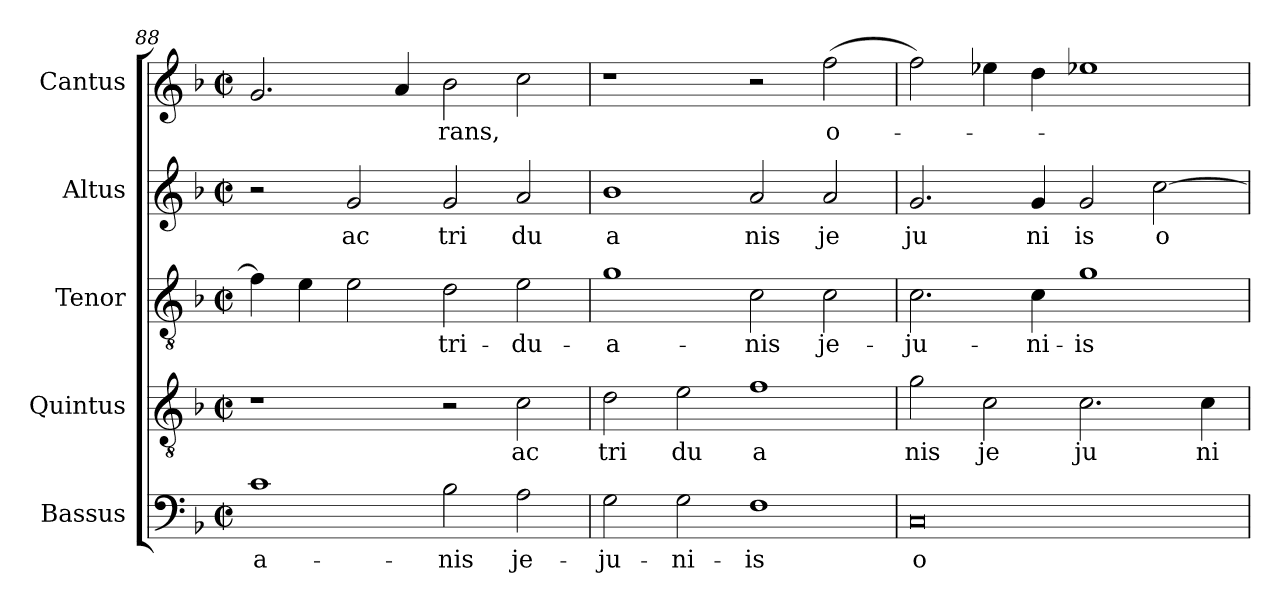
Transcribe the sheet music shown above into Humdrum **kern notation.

**kern	**text	**kern	**text	**kern	**text	**kern	**text	**kern	**text
*part5	*part5	*part4	*part4	*part3	*part3	*part2	*part2	*part1	*part1
*staff5	*staff5	*staff4	*staff4	*staff3	*staff3	*staff2	*staff2	*staff1	*staff1
*I"Bassus	*	*I"Quintus	*	*I"Tenor	*	*I"Altus	*	*I"Cantus	*
*clefF4	*	*clefGv2	*	*clefGv2	*	*clefG2	*	*clefG2	*
*k[b-]	*	*k[b-]	*	*k[b-]	*	*k[b-]	*	*k[b-]	*
*F:	*	*F:	*	*F:	*	*F:	*	*F:	*
*M2/2	*	*M2/2	*	*M2/2	*	*M2/2	*	*M2/2	*
*met(c|)	*	*met(c|)	*	*met(c|)	*	*met(c|)	*	*met(c|)	*
=88	=88	=88	=88	=88	=88	=88	=88	=88	=88
!	!LO:LY:b:cj	!	!	!	!	!	!	!	!
1c	-a-	1r	.	4f\]	.	2r	.	2.g/	.
.	.	.	.	4e\	.	.	.	.	.
!	!	!	!	!	!	!	!LO:LY:b:cj	!	!
.	.	.	.	2e\	.	2g/	ac	.	.
.	.	.	.	.	.	.	.	4a/	.
!	!LO:LY:b:cj	!	!	!	!LO:LY:b:cj	!	!LO:LY:b:cj	!	!LO:LY:b
2B-\	-nis	2r	.	2d\	tri-	2g/	tri	2b-\	-rans,
!	!LO:LY:b:cj	!	!LO:LY:b:cj	!	!LO:LY:b:cj	!	!LO:LY:b:cj	!	!
2A\	je-	2c\	ac	2e\	-du-	2a/	du	2cc\	.
=89	=89	=89	=89	=89	=89	=89	=89	=89	=89
!	!LO:LY:b:cj	!	!LO:LY:b:cj	!	!LO:LY:b:cj	!	!LO:LY:b:cj	!	!
2G\	-ju-	2d\	tri	1g	-a-	1b-	a	1r	.
!	!LO:LY:b:cj	!	!LO:LY:b:cj	!	!	!	!	!	!
2G\	-ni-	2e\	du	.	.	.	.	.	.
!	!LO:LY:b:cj	!	!LO:LY:b:cj	!	!LO:LY:b:cj	!	!LO:LY:b:cj	!	!
1F	-is	1f	a	2c\	-nis	2a/	nis	2r	.
!	!	!	!	!	!LO:LY:b:cj	!	!LO:LY:b:cj	!	!LO:LY:b:cj
.	.	.	.	2c\	je-	2a/	je	(>2ff\	o-
=90	=90	=90	=90	=90	=90	=90	=90	=90	=90
!	!LO:LY:b:rj	!	!LO:LY:b:cj	!	!LO:LY:b:cj	!	!LO:LY:b:cj	!	!
0C	o-	2g\	nis	2.c\	-ju-	2.g/	ju	2ff\)	.
!	!	!	!LO:LY:b:cj	!	!	!	!	!	!
.	.	2c\	je	.	.	.	.	4ee-\	.
!	!	!	!	!	!LO:LY:b:cj	!	!LO:LY:b:cj	!	!
.	.	.	.	4c\	-ni-	4g/	ni	4dd\	.
!	!	!	!LO:LY:b:cj	!	!LO:LY:b:cj	!	!LO:LY:b:cj	!	!
.	.	2.c\	ju	1g	-is	2g/	is	1ee-X	.
!	!	!	!	!	!	!	!LO:LY:b:cj	!	!
.	.	.	.	.	.	[<2cc\	o	.	.
!	!	!	!LO:LY:b:cj	!	!	!	!	!	!
.	.	4c\	ni	.	.	.	.	.	.
=	=	=	=	=	=	=	=	=	=
*-	*-	*-	*-	*-	*-	*-	*-	*-	*-
